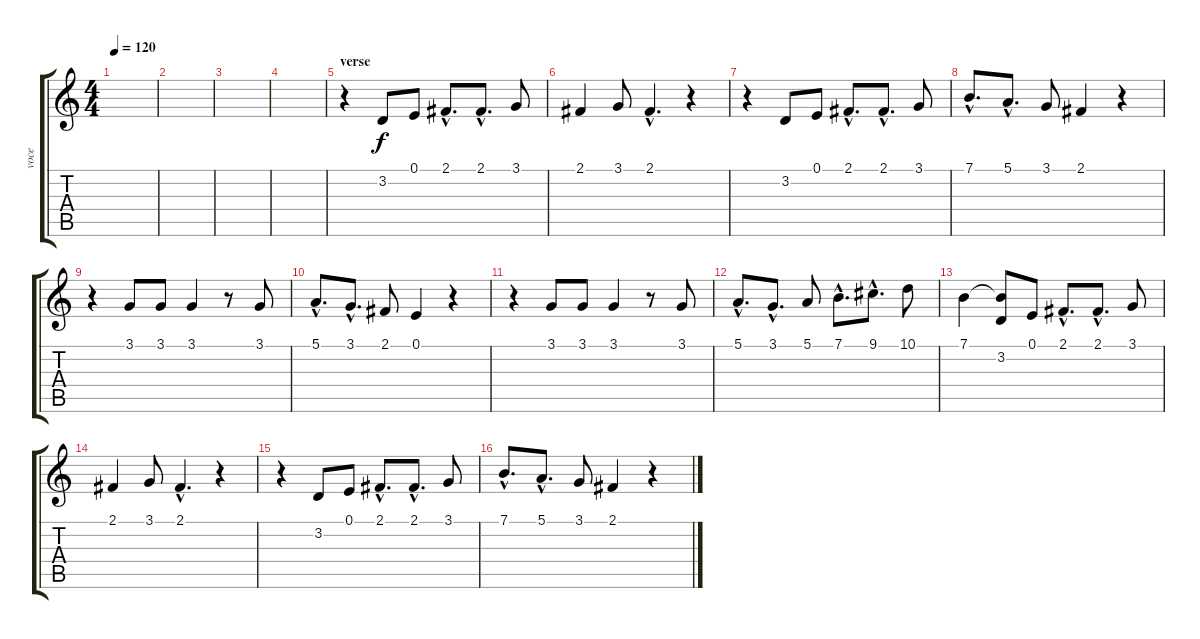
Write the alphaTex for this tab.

\track ("voce" "voce") {instrument baritonesax}
\staff {score tabs}
\tuning (E4 B3 G3 D3 A2 E2) {hide}
\ts (4 4)
\tempo 120
\clef g2
\ks c
|
|
|
|
\section ("" "verse")
r.4 3.2.8 0.1.8 2.1{hac}.8{d} 2.1{hac}.8{d} 3.1.8 |
2.1.4 3.1.8 2.1{hac}.4{d} r.4 |
r.4 3.2.8 0.1.8 2.1{hac}.8{d} 2.1{hac}.8{d} 3.1.8 |
7.1{hac}.8{d} 5.1{hac}.8{d} 3.1.8 2.1.4 r.4 |
r.4 3.1.8 3.1.8 3.1.4 r.8 3.1.8 |
5.1{hac}.8{d} 3.1{hac}.8{d} 2.1.8 0.1.4 r.4 |
r.4 3.1.8 3.1.8 3.1.4 r.8 3.1.8 |
5.1{hac}.8{d} 3.1{hac}.8{d} 5.1.8 7.1{hac}.8{d} 9.1{hac}.8{d} 10.1.8 |
7.1.4 (7.1{t} 3.2).8 0.1.8 2.1{hac}.8{d} 2.1{hac}.8{d} 3.1.8 |
2.1.4 3.1.8 2.1{hac}.4{d} r.4 |
r.4 3.2.8 0.1.8 2.1{hac}.8{d} 2.1{hac}.8{d} 3.1.8 |
7.1{hac}.8{d} 5.1{hac}.8{d} 3.1.8 2.1.4 r.4
